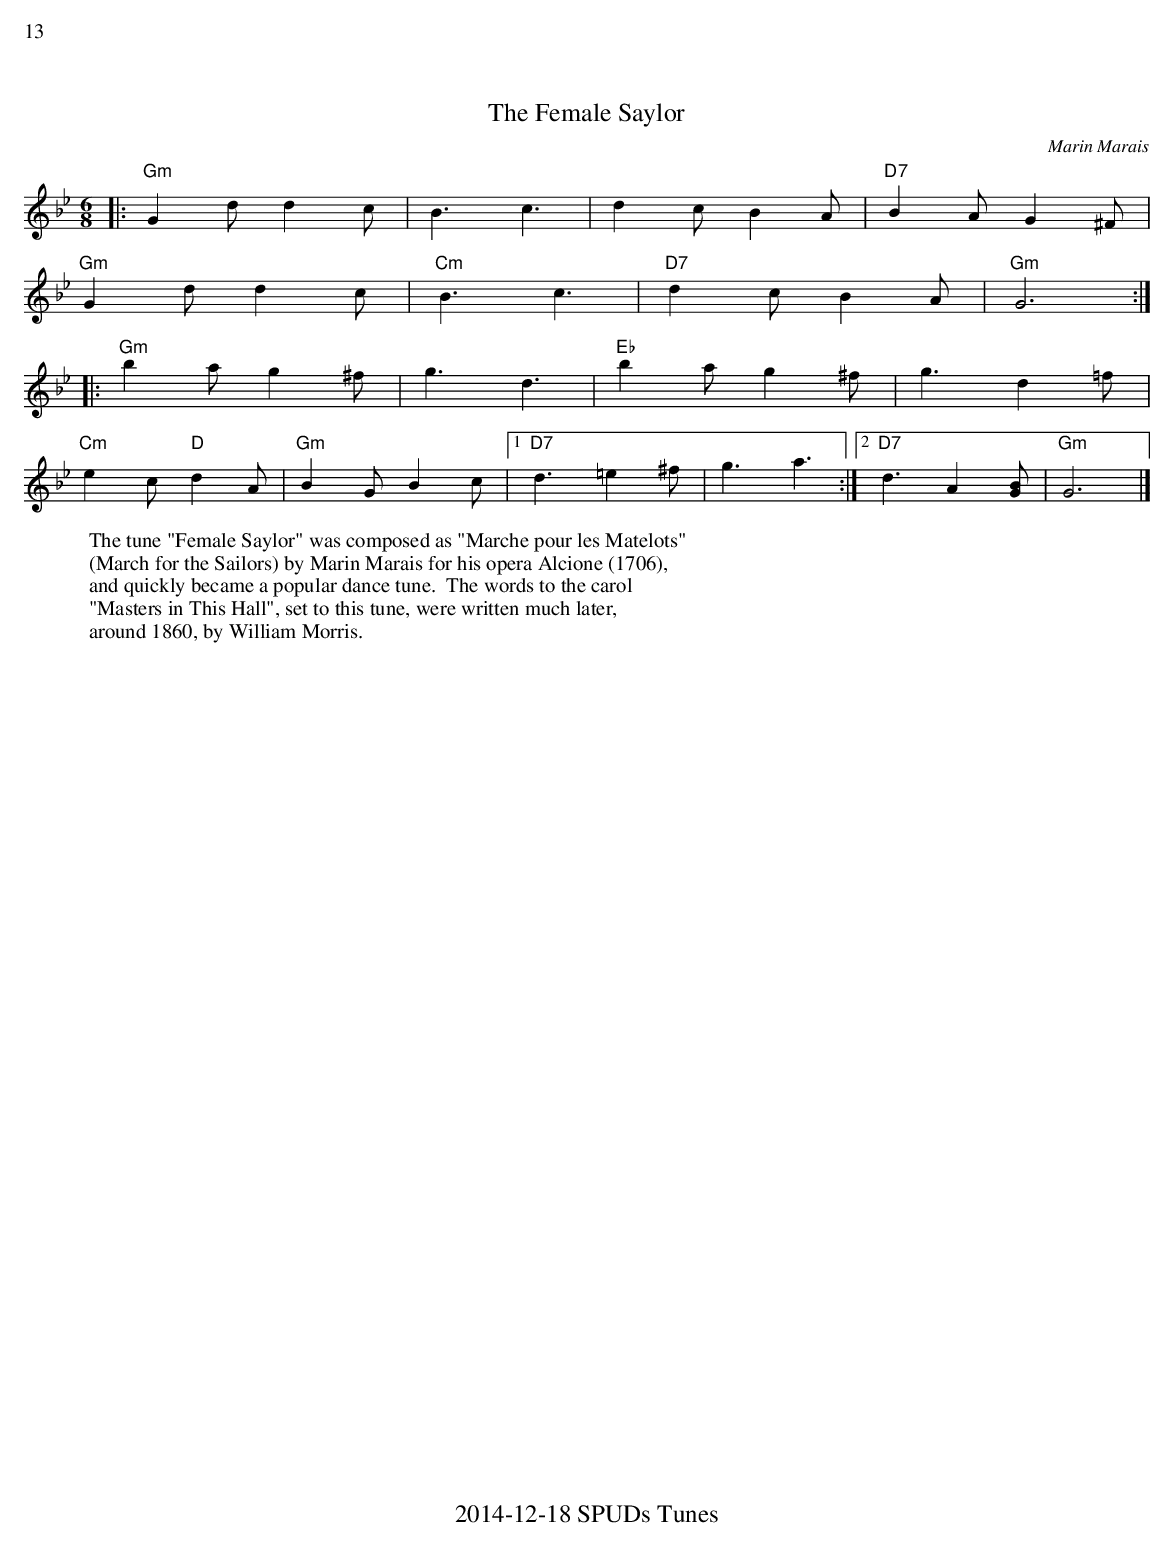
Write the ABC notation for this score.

X:1
%%text 13
T:The Female Saylor
C:Marin Marais
M:6/8
K:Gm
|:"Gm"G2dd2c|B3c3|d2cB2A|"D7"B2AG2^F|
"Gm"G2dd2c|"Cm"B3c3|"D7"d2cB2A|"Gm"G6:|
|:"Gm"b2ag2^f|g3d3|"Eb"b2ag2^f|g3d2=f|
"Cm"e2c"D"d2A|"Gm"B2GB2c|1"D7"d3=e2^f|g3a3:|2"D7"d3A2[BG]|"Gm"G6|]
W:The tune "Female Saylor" was composed as "Marche pour les Matelots"
W:(March for the Sailors) by Marin Marais for his opera Alcione (1706),
W:and quickly became a popular dance tune.  The words to the carol
W:"Masters in This Hall", set to this tune, were written much later,
W:around 1860, by William Morris.
